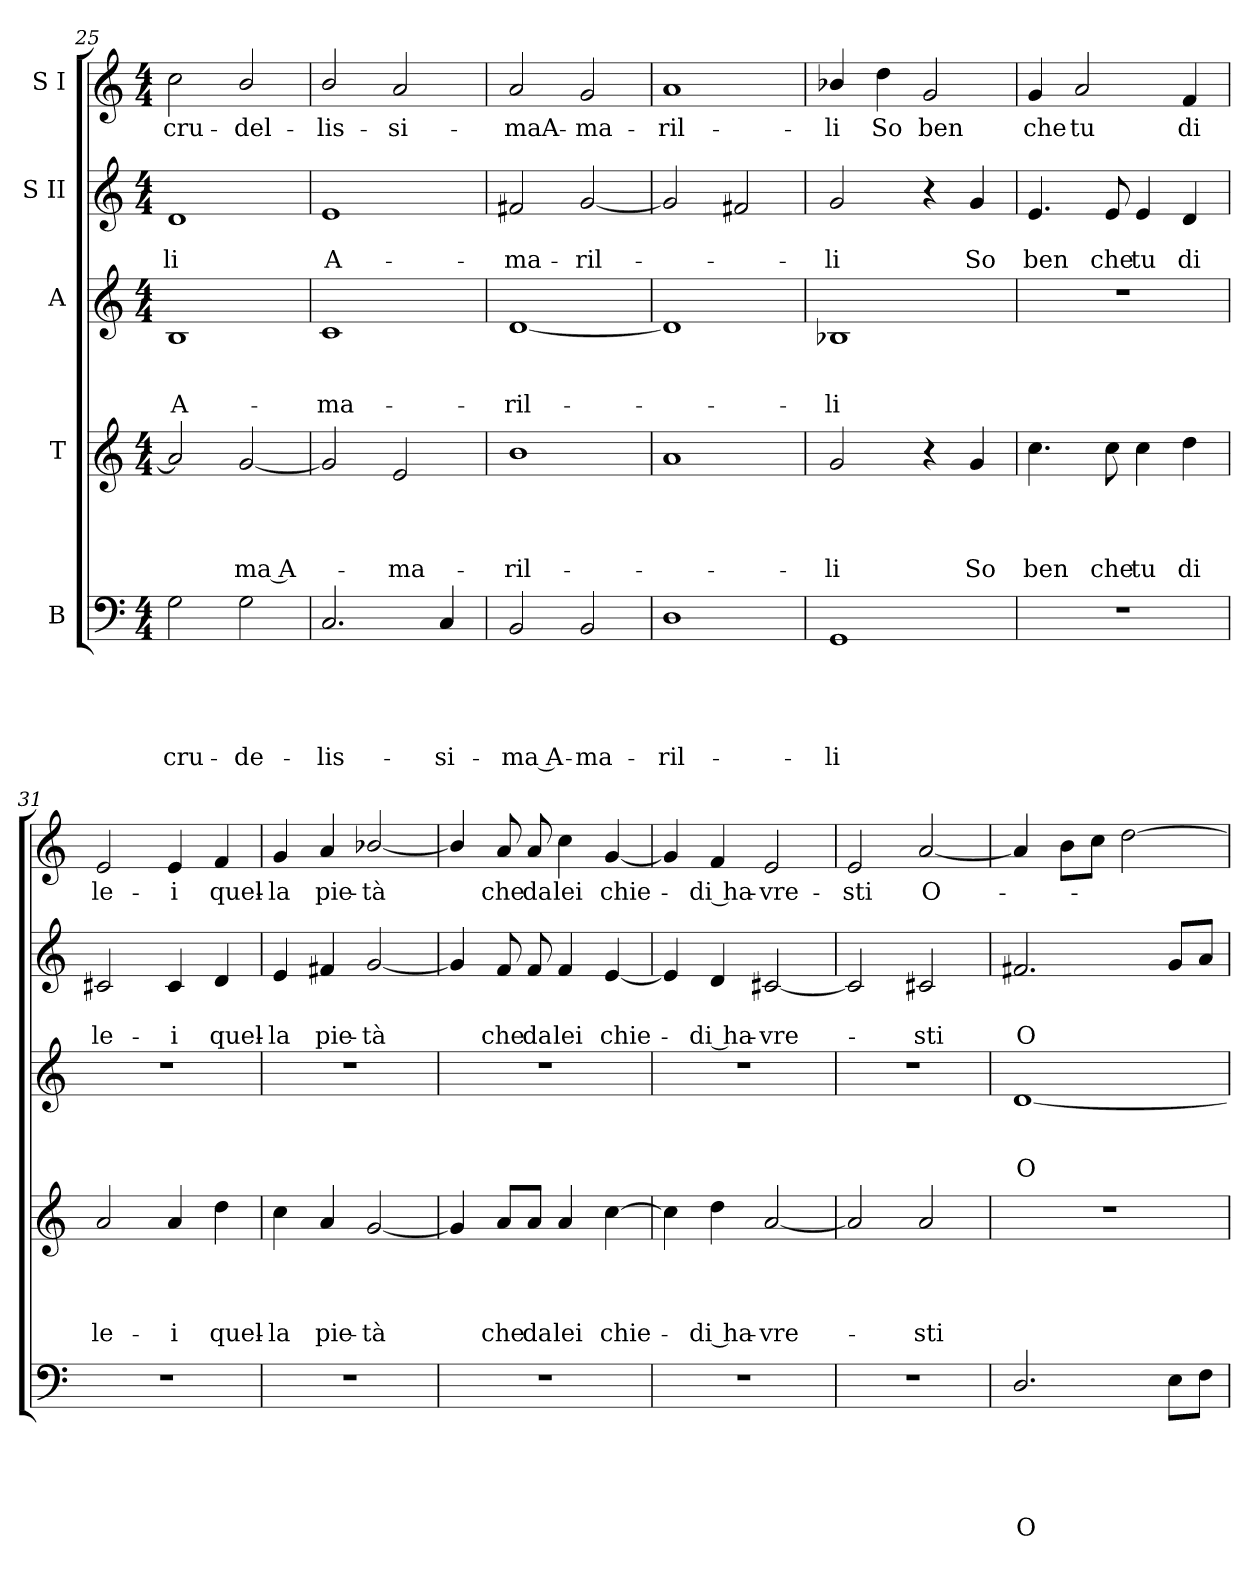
**kern	**text	**text	**text	**text	**text	**kern	**text	**text	**text	**text	**kern	**text	**text	**text	**kern	**text	**text	**kern	**text
*part5	*part5	*part5	*part5	*part5	*part5	*part4	*part4	*part4	*part4	*part4	*part3	*part3	*part3	*part3	*part2	*part2	*part2	*part1	*part1
*staff5	*staff5	*staff5	*staff5	*staff5	*staff5	*staff4	*staff4	*staff4	*staff4	*staff4	*staff3	*staff3	*staff3	*staff3	*staff2	*staff2	*staff2	*staff1	*staff1
*I"B	*	*	*	*	*	*I"T	*	*	*	*	*I"A	*	*	*	*I"S II	*	*	*I"S I	*
*clefF4	*	*	*	*	*	*clefG2	*	*	*	*	*clefG2	*	*	*	*clefG2	*	*	*clefG2	*
*	*	*	*	*	*	*ITrd7c12	*	*	*	*	*	*	*	*	*	*	*	*	*
*k[]	*	*	*	*	*	*k[]	*	*	*	*	*k[]	*	*	*	*k[]	*	*	*k[]	*
*C:	*	*	*	*	*	*C:	*	*	*	*	*C:	*	*	*	*C:	*	*	*C:	*
*M4/4	*	*	*	*	*	*M4/4	*	*	*	*	*M4/4	*	*	*	*M4/4	*	*	*M4/4	*
=25	=25	=25	=25	=25	=25	=25	=25	=25	=25	=25	=25	=25	=25	=25	=25	=25	=25	=25	=25
!	!	!	!	!	!LO:LY:b	!	!	!	!	!	!	!	!	!LO:LY:b	!	!	!LO:LY:b	!	!LO:LY:b
2G\	.	.	.	.	cru-	2A/]	.	.	.	.	1B	.	.	A-	1d	.	-li	2cc\	cru-
!	!	!	!	!	!LO:LY:b	!	!	!	!	!LO:LY:b	!	!	!	!	!	!	!	!	!LO:LY:b
2G\	.	.	.	.	-de-	[>2G/	.	.	.	-ma A-	.	.	.	.	.	.	.	2b/	-del-
=26	=26	=26	=26	=26	=26	=26	=26	=26	=26	=26	=26	=26	=26	=26	=26	=26	=26	=26	=26
!	!	!	!	!	!LO:LY:b	!	!	!	!	!	!	!	!	!LO:LY:b	!	!	!LO:LY:b	!	!LO:LY:b
2.C/	.	.	.	.	-lis-	2G/]	.	.	.	.	1c	.	.	-ma-	1e	.	A-	2b/	-lis-
!	!	!	!	!	!	!	!	!	!	!LO:LY:b	!	!	!	!	!	!	!	!	!LO:LY:b
.	.	.	.	.	.	2E/	.	.	.	-ma-	.	.	.	.	.	.	.	2a/	-si-
!	!	!	!	!	!LO:LY:b	!	!	!	!	!	!	!	!	!	!	!	!	!	!
4C/	.	.	.	.	-si-	.	.	.	.	.	.	.	.	.	.	.	.	.	.
=27	=27	=27	=27	=27	=27	=27	=27	=27	=27	=27	=27	=27	=27	=27	=27	=27	=27	=27	=27
!	!	!	!	!	!LO:LY:b	!	!	!	!	!LO:LY:b	!	!	!	!LO:LY:b	!	!	!LO:LY:b	!	!LO:LY:b
2BB/	.	.	.	.	-ma A-	1B	.	.	.	-ril-	[<1d	.	.	-ril-	2f#X/	.	-ma-	2a/	-maA-
!	!	!	!	!	!LO:LY:b	!	!	!	!	!	!	!	!	!	!	!	!LO:LY:b	!	!LO:LY:b
2BB/	.	.	.	.	-ma-	.	.	.	.	.	.	.	.	.	[<2g/	.	-ril-	2g/	-ma-
=28	=28	=28	=28	=28	=28	=28	=28	=28	=28	=28	=28	=28	=28	=28	=28	=28	=28	=28	=28
!	!	!	!	!	!LO:LY:b	!	!	!	!	!	!	!	!	!	!	!	!	!	!LO:LY:b
1D	.	.	.	.	-ril-	1A	.	.	.	.	1d]	.	.	.	2g/]	.	.	1a	-ril-
.	.	.	.	.	.	.	.	.	.	.	.	.	.	.	2f#X/	.	.	.	.
=29	=29	=29	=29	=29	=29	=29	=29	=29	=29	=29	=29	=29	=29	=29	=29	=29	=29	=29	=29
!	!	!	!	!	!LO:LY:b	!	!	!	!	!LO:LY:b	!	!	!	!LO:LY:b	!	!	!LO:LY:b	!	!LO:LY:b
1GG	.	.	.	.	-li	2G/	.	.	.	-li	1B-X	.	.	-li	2g/	.	-li	4b-X/	-li
!	!	!	!	!	!	!	!	!	!	!	!	!	!	!	!	!	!	!	!LO:LY:b
.	.	.	.	.	.	.	.	.	.	.	.	.	.	.	.	.	.	4dd\	So
!	!	!	!	!	!	!	!	!	!	!	!	!	!	!	!	!	!	!	!LO:LY:b
.	.	.	.	.	.	4r	.	.	.	.	.	.	.	.	4r	.	.	2g/	ben
!	!	!	!	!	!	!	!	!	!	!LO:LY:b	!	!	!	!	!	!	!LO:LY:b	!	!
.	.	.	.	.	.	4G/	.	.	.	So	.	.	.	.	4g/	.	So	.	.
=30	=30	=30	=30	=30	=30	=30	=30	=30	=30	=30	=30	=30	=30	=30	=30	=30	=30	=30	=30
!	!	!	!	!	!	!	!	!	!	!LO:LY:b	!	!	!	!	!	!	!LO:LY:b	!	!LO:LY:b
1r	.	.	.	.	.	4.c\	.	.	.	ben	1r	.	.	.	4.e/	.	ben	4g/	che
!	!	!	!	!	!	!	!	!	!	!	!	!	!	!	!	!	!	!	!LO:LY:b
.	.	.	.	.	.	.	.	.	.	.	.	.	.	.	.	.	.	2a/	tu
!	!	!	!	!	!	!	!	!	!	!LO:LY:b	!	!	!	!	!	!	!LO:LY:b	!	!
.	.	.	.	.	.	8c\	.	.	.	che	.	.	.	.	8e/	.	che	.	.
!	!	!	!	!	!	!	!	!	!	!LO:LY:b	!	!	!	!	!	!	!LO:LY:b	!	!
.	.	.	.	.	.	4c\	.	.	.	tu	.	.	.	.	4e/	.	tu	.	.
!	!	!	!	!	!	!	!	!	!	!LO:LY:b	!	!	!	!	!	!	!LO:LY:b	!	!LO:LY:b
.	.	.	.	.	.	4d\	.	.	.	di	.	.	.	.	4d/	.	di	4f/	di
=31	=31	=31	=31	=31	=31	=31	=31	=31	=31	=31	=31	=31	=31	=31	=31	=31	=31	=31	=31
!	!	!	!	!	!	!	!	!	!	!LO:LY:b	!	!	!	!	!	!	!LO:LY:b	!	!LO:LY:b
1r	.	.	.	.	.	2A/	.	.	.	le-	1r	.	.	.	2c#X/	.	le-	2e/	le-
!	!	!	!	!	!	!	!	!	!	!LO:LY:b	!	!	!	!	!	!	!LO:LY:b	!	!LO:LY:b
.	.	.	.	.	.	4A/	.	.	.	-i	.	.	.	.	4c#/	.	-i	4e/	-i
!	!	!	!	!	!	!	!	!	!	!LO:LY:b	!	!	!	!	!	!	!LO:LY:b	!	!LO:LY:b
.	.	.	.	.	.	4d\	.	.	.	quel-	.	.	.	.	4d/	.	quel-	4f/	quel-
=32	=32	=32	=32	=32	=32	=32	=32	=32	=32	=32	=32	=32	=32	=32	=32	=32	=32	=32	=32
!	!	!	!	!	!	!	!	!	!	!LO:LY:b	!	!	!	!	!	!	!LO:LY:b	!	!LO:LY:b
1r	.	.	.	.	.	4c\	.	.	.	-la	1r	.	.	.	4e/	.	-la	4g/	-la
!	!	!	!	!	!	!	!	!	!	!LO:LY:b	!	!	!	!	!	!	!LO:LY:b	!	!LO:LY:b
.	.	.	.	.	.	4A/	.	.	.	pie-	.	.	.	.	4f#X/	.	pie-	4a/	pie-
!	!	!	!	!	!	!	!	!	!	!LO:LY:b	!	!	!	!	!	!	!LO:LY:b	!	!LO:LY:b
.	.	.	.	.	.	[>2G/	.	.	.	-tà	.	.	.	.	[<2g/	.	-tà	[<2b-X/	-tà
!!LO:LB:g=z
=33	=33	=33	=33	=33	=33	=33	=33	=33	=33	=33	=33	=33	=33	=33	=33	=33	=33	=33	=33
1r	.	.	.	.	.	4G/]	.	.	.	.	1r	.	.	.	4g/]	.	.	4b-/]	.
!	!	!	!	!	!	!	!	!	!	!LO:LY:b	!	!	!	!	!	!	!LO:LY:b	!	!LO:LY:b
.	.	.	.	.	.	8A/L	.	.	.	che	.	.	.	.	8f/	.	che	8a/	che
!	!	!	!	!	!	!	!	!	!	!LO:LY:b	!	!	!	!	!	!	!LO:LY:b	!	!LO:LY:b
.	.	.	.	.	.	8A/J	.	.	.	da	.	.	.	.	8f/	.	da	8a/	da
!	!	!	!	!	!	!	!	!	!	!LO:LY:b	!	!	!	!	!	!	!LO:LY:b	!	!LO:LY:b
.	.	.	.	.	.	4A/	.	.	.	lei	.	.	.	.	4f/	.	lei	4cc\	lei
!	!	!	!	!	!	!	!	!	!	!LO:LY:b	!	!	!	!	!	!	!LO:LY:b	!	!LO:LY:b
.	.	.	.	.	.	[>4c\	.	.	.	chie-	.	.	.	.	[<4e/	.	chie-	[<4g/	chie-
=34	=34	=34	=34	=34	=34	=34	=34	=34	=34	=34	=34	=34	=34	=34	=34	=34	=34	=34	=34
1r	.	.	.	.	.	4c\]	.	.	.	.	1r	.	.	.	4e/]	.	.	4g/]	.
!	!	!	!	!	!	!	!	!	!	!LO:LY:b	!	!	!	!	!	!	!LO:LY:b	!	!LO:LY:b
.	.	.	.	.	.	4d\	.	.	.	-di ha-	.	.	.	.	4d/	.	-di ha-	4f/	-di ha-
!	!	!	!	!	!	!	!	!	!	!LO:LY:b	!	!	!	!	!	!	!LO:LY:b	!	!LO:LY:b
.	.	.	.	.	.	[>2A/	.	.	.	-vre-	.	.	.	.	[<2c#X/	.	-vre-	2e/	-vre-
=35	=35	=35	=35	=35	=35	=35	=35	=35	=35	=35	=35	=35	=35	=35	=35	=35	=35	=35	=35
!	!	!	!	!	!	!	!	!	!	!	!	!	!	!	!	!	!	!	!LO:LY:b
1r	.	.	.	.	.	2A/]	.	.	.	.	1r	.	.	.	2c#/]	.	.	2e/	-sti
!	!	!	!	!	!	!	!	!	!	!LO:LY:b	!	!	!	!	!	!	!LO:LY:b	!	!LO:LY:b
.	.	.	.	.	.	2A/	.	.	.	-sti	.	.	.	.	2c#X/	.	-sti	[<2a/	O-
=36	=36	=36	=36	=36	=36	=36	=36	=36	=36	=36	=36	=36	=36	=36	=36	=36	=36	=36	=36
!	!	!	!	!	!LO:LY:b	!	!	!	!	!	!	!	!	!LO:LY:b	!	!	!LO:LY:b	!	!
2.D/	.	.	.	.	O	1r	.	.	.	.	[<1d	.	.	O	2.f#X/	.	O	4a/]	.
.	.	.	.	.	.	.	.	.	.	.	.	.	.	.	.	.	.	8b\L	.
.	.	.	.	.	.	.	.	.	.	.	.	.	.	.	.	.	.	8cc\J	.
.	.	.	.	.	.	.	.	.	.	.	.	.	.	.	.	.	.	[>2dd\	.
8E\L	.	.	.	.	.	.	.	.	.	.	.	.	.	.	8g/L	.	.	.	.
8F\J	.	.	.	.	.	.	.	.	.	.	.	.	.	.	8a/J	.	.	.	.
=	=	=	=	=	=	=	=	=	=	=	=	=	=	=	=	=	=	=	=
*-	*-	*-	*-	*-	*-	*-	*-	*-	*-	*-	*-	*-	*-	*-	*-	*-	*-	*-	*-
